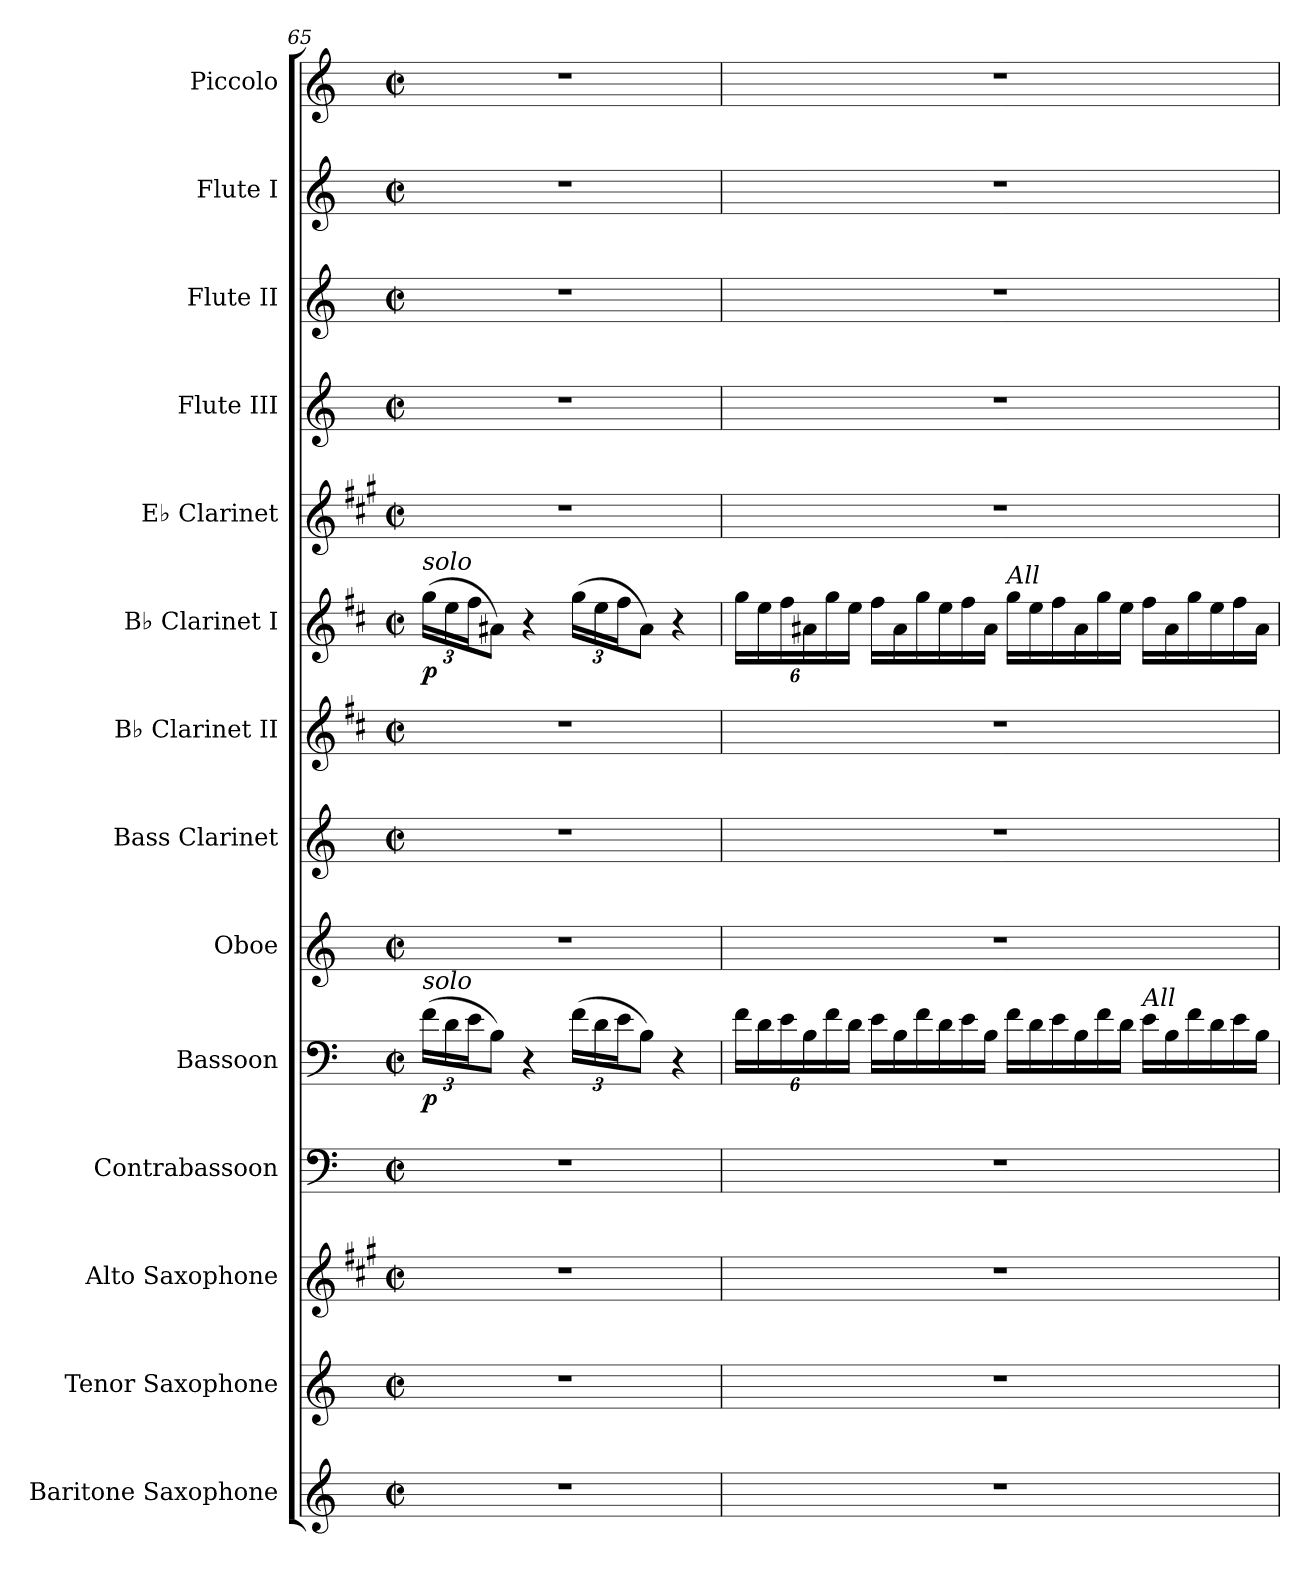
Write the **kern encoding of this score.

**kern	**kern	**kern	**kern	**kern	**dynam	**kern	**kern	**kern	**kern	**dynam	**kern	**kern	**kern	**kern	**kern
*part14	*part13	*part12	*part11	*part10	*part10	*part9	*part8	*part7	*part6	*part6	*part5	*part4	*part3	*part2	*part1
*staff14	*staff13	*staff12	*staff11	*staff10	*staff10	*staff9	*staff8	*staff7	*staff6	*staff6	*staff5	*staff4	*staff3	*staff2	*staff1
*I"Baritone Saxophone	*I"Tenor Saxophone	*I"Alto Saxophone	*I"Contrabassoon	*I"Bassoon	*	*I"Oboe	*I"Bass Clarinet	*I"B♭ Clarinet II	*I"B♭ Clarinet I	*	*I"E♭ Clarinet	*I"Flute III	*I"Flute II	*I"Flute I	*I"Piccolo
*I'Bar. Sax.	*I'T. Sax.	*I'A. Sax.	*I'Cbsn.	*I'Bsn.	*	*I'Ob.	*I'B. Cl.	*I'B♭ Cl. II	*I'B♭ Cl. I	*	*I'E♭ Cl.	*I'Fl. III	*I'Fl. II	*I'Fl. I	*I'Picc.
*clefG2	*clefG2	*clefG2	*clefF4	*clefF4	*	*clefG2	*clefG2	*clefG2	*clefG2	*	*clefG2	*clefG2	*clefG2	*clefG2	*clefG2
*ITrd12c21	*ITrd8c14	*ITrd5c9	*ITrd7c12	*	*	*	*ITrd8c14	*ITrd1c2	*ITrd1c2	*	*ITrd-2c-3	*	*	*	*ITrd-7c-12
*k[]	*k[]	*k[]	*k[]	*k[]	*	*k[]	*k[]	*k[]	*k[]	*	*k[]	*k[]	*k[]	*k[]	*k[]
*M2/2	*M2/2	*M2/2	*M2/2	*M2/2	*	*M2/2	*M2/2	*M2/2	*M2/2	*	*M2/2	*M2/2	*M2/2	*M2/2	*M2/2
*met(c|)	*met(c|)	*met(c|)	*met(c|)	*met(c|)	*	*met(c|)	*met(c|)	*met(c|)	*met(c|)	*	*met(c|)	*met(c|)	*met(c|)	*met(c|)	*met(c|)
*	*	*	*	*Xbrackettup	*	*	*	*	*Xbrackettup	*	*	*	*	*	*
=65	=65	=65	=65	=65	=65	=65	=65	=65	=65	=65	=65	=65	=65	=65	=65
!	!	!	!	!	!	!	!	!	!LO:TX:a:i:t=solo	!	!	!	!	!	!
!	!	!	!	!LO:TX:a:i:t=solo	!	!	!	!	!	!	!	!	!	!	!
!	!	!	!	!	!LO:DY:b	!	!	!	!	!LO:DY:b	!	!	!	!	!
1r	1r	1r	1r	(>24f\LL	p	1r	1r	1r	(>24ff\LL	p	1r	1r	1r	1r	1r
.	.	.	.	24d\	.	.	.	.	24dd\	.	.	.	.	.	.
.	.	.	.	24e\J	.	.	.	.	24ee\J	.	.	.	.	.	.
.	.	.	.	8B\J)	.	.	.	.	8g#X\J)	.	.	.	.	.	.
.	.	.	.	4r	.	.	.	.	4r	.	.	.	.	.	.
.	.	.	.	(>24f\LL	.	.	.	.	(>24ff\LL	.	.	.	.	.	.
.	.	.	.	24d\	.	.	.	.	24dd\	.	.	.	.	.	.
.	.	.	.	24e\J	.	.	.	.	24ee\J	.	.	.	.	.	.
.	.	.	.	8B\J)	.	.	.	.	8g#\J)	.	.	.	.	.	.
.	.	.	.	4r	.	.	.	.	4r	.	.	.	.	.	.
!!LO:PB:g=z
=66	=66	=66	=66	=66	=66	=66	=66	=66	=66	=66	=66	=66	=66	=66	=66
1r	1r	1r	1r	24f\LL	.	1r	1r	1r	24ff\LL	.	1r	1r	1r	1r	1r
.	.	.	.	24d\	.	.	.	.	24dd\	.	.	.	.	.	.
.	.	.	.	24e\	.	.	.	.	24ee\	.	.	.	.	.	.
.	.	.	.	24B\	.	.	.	.	24g#X\	.	.	.	.	.	.
.	.	.	.	24f\	.	.	.	.	24ff\	.	.	.	.	.	.
.	.	.	.	24d\JJ	.	.	.	.	24dd\JJ	.	.	.	.	.	.
*	*	*	*	*Xtuplet	*	*	*	*	*Xtuplet	*	*	*	*	*	*
.	.	.	.	24e\LL	.	.	.	.	24ee\LL	.	.	.	.	.	.
.	.	.	.	24B\	.	.	.	.	24g#\	.	.	.	.	.	.
.	.	.	.	24f\	.	.	.	.	24ff\	.	.	.	.	.	.
.	.	.	.	24d\	.	.	.	.	24dd\	.	.	.	.	.	.
.	.	.	.	24e\	.	.	.	.	24ee\	.	.	.	.	.	.
.	.	.	.	24B\JJ	.	.	.	.	24g#\JJ	.	.	.	.	.	.
!	!	!	!	!	!	!	!	!	!LO:TX:a:i:t=All	!	!	!	!	!	!
.	.	.	.	24f\LL	.	.	.	.	24ff\LL	.	.	.	.	.	.
.	.	.	.	24d\	.	.	.	.	24dd\	.	.	.	.	.	.
.	.	.	.	24e\	.	.	.	.	24ee\	.	.	.	.	.	.
.	.	.	.	24B\	.	.	.	.	24g#\	.	.	.	.	.	.
.	.	.	.	24f\	.	.	.	.	24ff\	.	.	.	.	.	.
.	.	.	.	24d\JJ	.	.	.	.	24dd\JJ	.	.	.	.	.	.
!	!	!	!	!LO:TX:a:i:t=All	!	!	!	!	!	!	!	!	!	!	!
.	.	.	.	24e\LL	.	.	.	.	24ee\LL	.	.	.	.	.	.
.	.	.	.	24B\	.	.	.	.	24g#\	.	.	.	.	.	.
.	.	.	.	24f\	.	.	.	.	24ff\	.	.	.	.	.	.
.	.	.	.	24d\	.	.	.	.	24dd\	.	.	.	.	.	.
.	.	.	.	24e\	.	.	.	.	24ee\	.	.	.	.	.	.
.	.	.	.	24B\JJ	.	.	.	.	24g#\JJ	.	.	.	.	.	.
=	=	=	=	=	=	=	=	=	=	=	=	=	=	=	=
*-	*-	*-	*-	*-	*-	*-	*-	*-	*-	*-	*-	*-	*-	*-	*-
